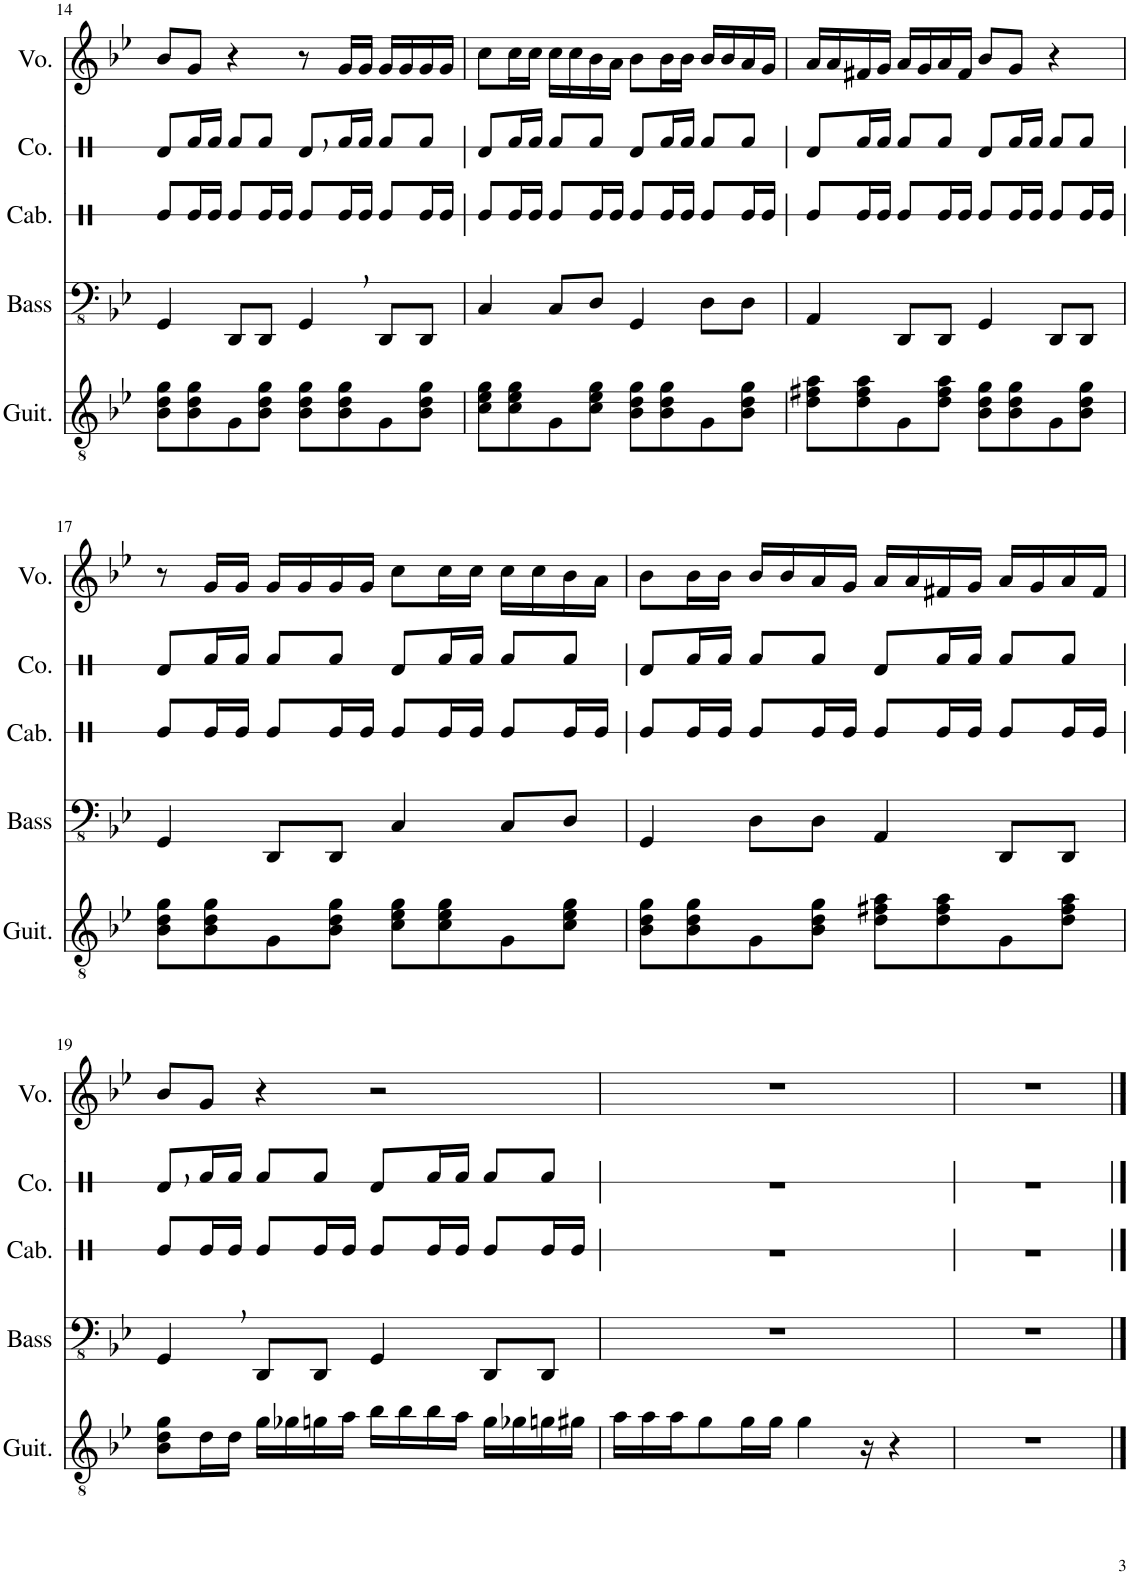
**kern	**kern	**kern	**kern	**kern
*part5	*part4	*part3	*part2	*part1
*staff5	*staff4	*staff3	*staff2	*staff1
*I"Guitar	*I"Acoustic Bass	*I"Cabasa	*I"Congas	*I"Voice
*I'Guit.	*I'Bass	*I'Cab.	*I'Co.	*I'Vo.
!!LO:PB:g=z
*clefGv2	*clefFv4	*clefX	*clefX	*clefG2
*k[b-e-]	*k[b-e-]	*k[]	*k[]	*k[b-e-]
*M4/4	*M4/4	*M4/4	*M4/4	*M4/4
=14	=14	=14	=14	=14
8B-\ 8d\ 8g\L	4GGG/	8Re/L	8Rd/L	8b-/L
8B-\ 8d\ 8g\	.	16Re/L	16Rf/L	8g/J
.	.	16Re/JJ	16Rf/JJ	.
8G\	8DDD/L	8Re/L	8Rf/L	4r
8B-\ 8d\ 8g\J	8DDD/J	16Re/L	8Rf/J	.
.	.	16Re/JJ	.	.
8B-\ 8d\ 8g\L	4GGG,/	8Re/L	8Rd,/L	8r
8B-\ 8d\ 8g\	.	16Re/L	16Rf/L	16g/LL
.	.	16Re/JJ	16Rf/JJ	16g/JJ
8G\	8DDD/L	8Re/L	8Rf/L	16g/LL
.	.	.	.	16g/
8B-\ 8d\ 8g\J	8DDD/J	16Re/L	8Rf/J	16g/
.	.	16Re/JJ	.	16g/JJ
=15	=15	=15	=15	=15
8c\ 8e-\ 8g\L	4CC/	8Re/L	8Rd/L	8cc\L
8c\ 8e-\ 8g\	.	16Re/L	16Rf/L	16cc\L
.	.	16Re/JJ	16Rf/JJ	16cc\JJ
8G\	8CC/L	8Re/L	8Rf/L	16cc\LL
.	.	.	.	16cc\
8c\ 8e-\ 8g\J	8DD/J	16Re/L	8Rf/J	16b-\
.	.	16Re/JJ	.	16a\JJ
8B-\ 8d\ 8g\L	4GGG/	8Re/L	8Rd/L	8b-\L
8B-\ 8d\ 8g\	.	16Re/L	16Rf/L	16b-\L
.	.	16Re/JJ	16Rf/JJ	16b-\JJ
8G\	8DD\L	8Re/L	8Rf/L	16b-/LL
.	.	.	.	16b-/
8B-\ 8d\ 8g\J	8DD\J	16Re/L	8Rf/J	16a/
.	.	16Re/JJ	.	16g/JJ
=16	=16	=16	=16	=16
8d\ 8f#X\ 8a\L	4AAA/	8Re/L	8Rd/L	16a/LL
.	.	.	.	16a/
8d\ 8f#\ 8a\	.	16Re/L	16Rf/L	16f#X/
.	.	16Re/JJ	16Rf/JJ	16g/JJ
8G\	8DDD/L	8Re/L	8Rf/L	16a/LL
.	.	.	.	16g/
8d\ 8f#\ 8a\J	8DDD/J	16Re/L	8Rf/J	16a/
.	.	16Re/JJ	.	16f#/JJ
8B-\ 8d\ 8g\L	4GGG/	8Re/L	8Rd/L	8b-/L
8B-\ 8d\ 8g\	.	16Re/L	16Rf/L	8g/J
.	.	16Re/JJ	16Rf/JJ	.
8G\	8DDD/L	8Re/L	8Rf/L	4r
8B-\ 8d\ 8g\J	8DDD/J	16Re/L	8Rf/J	.
.	.	16Re/JJ	.	.
!!LO:LB:g=z
=17	=17	=17	=17	=17
8B-\ 8d\ 8g\L	4GGG/	8Re/L	8Rd/L	8r
8B-\ 8d\ 8g\	.	16Re/L	16Rf/L	16g/LL
.	.	16Re/JJ	16Rf/JJ	16g/JJ
8G\	8DDD/L	8Re/L	8Rf/L	16g/LL
.	.	.	.	16g/
8B-\ 8d\ 8g\J	8DDD/J	16Re/L	8Rf/J	16g/
.	.	16Re/JJ	.	16g/JJ
8c\ 8e-\ 8g\L	4CC/	8Re/L	8Rd/L	8cc\L
8c\ 8e-\ 8g\	.	16Re/L	16Rf/L	16cc\L
.	.	16Re/JJ	16Rf/JJ	16cc\JJ
8G\	8CC/L	8Re/L	8Rf/L	16cc\LL
.	.	.	.	16cc\
8c\ 8e-\ 8g\J	8DD/J	16Re/L	8Rf/J	16b-\
.	.	16Re/JJ	.	16a\JJ
=18	=18	=18	=18	=18
8B-\ 8d\ 8g\L	4GGG/	8Re/L	8Rd/L	8b-\L
8B-\ 8d\ 8g\	.	16Re/L	16Rf/L	16b-\L
.	.	16Re/JJ	16Rf/JJ	16b-\JJ
8G\	8DD\L	8Re/L	8Rf/L	16b-/LL
.	.	.	.	16b-/
8B-\ 8d\ 8g\J	8DD\J	16Re/L	8Rf/J	16a/
.	.	16Re/JJ	.	16g/JJ
8d\ 8f#X\ 8a\L	4AAA/	8Re/L	8Rd/L	16a/LL
.	.	.	.	16a/
8d\ 8f#\ 8a\	.	16Re/L	16Rf/L	16f#X/
.	.	16Re/JJ	16Rf/JJ	16g/JJ
8G\	8DDD/L	8Re/L	8Rf/L	16a/LL
.	.	.	.	16g/
8d\ 8f#\ 8a\J	8DDD/J	16Re/L	8Rf/J	16a/
.	.	16Re/JJ	.	16f#/JJ
!!LO:LB:g=z
=19	=19	=19	=19	=19
8B-\ 8d\ 8g\L	4GGG,/	8Re/L	8Rd,/L	8b-/L
16d\L	.	16Re/L	16Rf/L	8g/J
16d\JJ	.	16Re/JJ	16Rf/JJ	.
16g\LL	8DDD/L	8Re/L	8Rf/L	4r
16g-X\	.	.	.	.
16gn\	8DDD/J	16Re/L	8Rf/J	.
16a\JJ	.	16Re/JJ	.	.
16b-\LL	4GGG/	8Re/L	8Rd/L	2r
16b-\	.	.	.	.
16b-\	.	16Re/L	16Rf/L	.
16a\JJ	.	16Re/JJ	16Rf/JJ	.
16g\LL	8DDD/L	8Re/L	8Rf/L	.
16g-X\	.	.	.	.
16gn\	8DDD/J	16Re/L	8Rf/J	.
16g#X\JJ	.	16Re/JJ	.	.
=20	=20	=20	=20	=20
16a\LL	1r	1r	1r	1r
16a\	.	.	.	.
16a\J	.	.	.	.
8g\	.	.	.	.
16g\L	.	.	.	.
16g\JJ	.	.	.	.
4g\	.	.	.	.
16r	.	.	.	.
4r	.	.	.	.
=21	=21	=21	=21	=21
1r	1r	1r	1r	1r
==	==	==	==	==
*-	*-	*-	*-	*-
